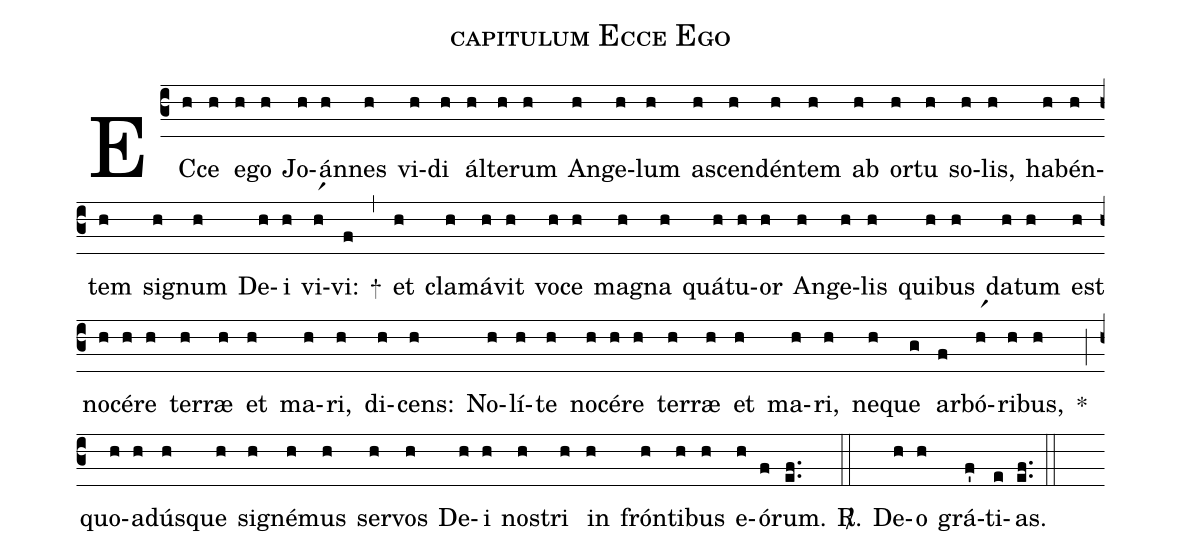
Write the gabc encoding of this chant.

name: capitulum Ecce Ego;
%%
(c3)
EC(h)ce(h) e(h)go(h) Jo(h)án(h)nes(h) vi(h)di(h) ál(h)te(h)rum(h) An(h)ge(h)lum(h) a(h)scen(h)dén(h)tem(h) ab(h) or(h)tu(h) so(h)lis,(h) ha(h)bén(h)tem(h) si(h)gnum(h) De(h)i(h) vi(hr1)vi:(f) +(,)
et(h) cla(h)má(h)vit(h) vo(h)ce(h) ma(h)gna(h) quá(h)tu(h)or(h) An(h)ge(h)lis(h) qui(h)bus(h) da(h)tum(h) est(h) no(h)cé(h)re(h) ter(h)ræ(h) et(h) ma(h)ri,(h) di(h)cens:(h) No(h)lí(h)te(h) no(h)cé(h)re(h) ter(h)ræ(h) et(h) ma(h)ri,(h) ne(h)que(g) ar(f)bó(hr1)ri(h)bus,(h) *(;)
quo(h)ad(h)ús(h)que(h) si(h)gné(h)mus(h) ser(h)vos(h) De(h)i(h) nos(h)tri(h) in(h) frón(h)ti(h)bus(h) e(h)ó(f)rum.(ef..) <sp>R/</sp>.(::)
De(h)o(h) grá(f')ti(e)as.(e.f.) (::)
